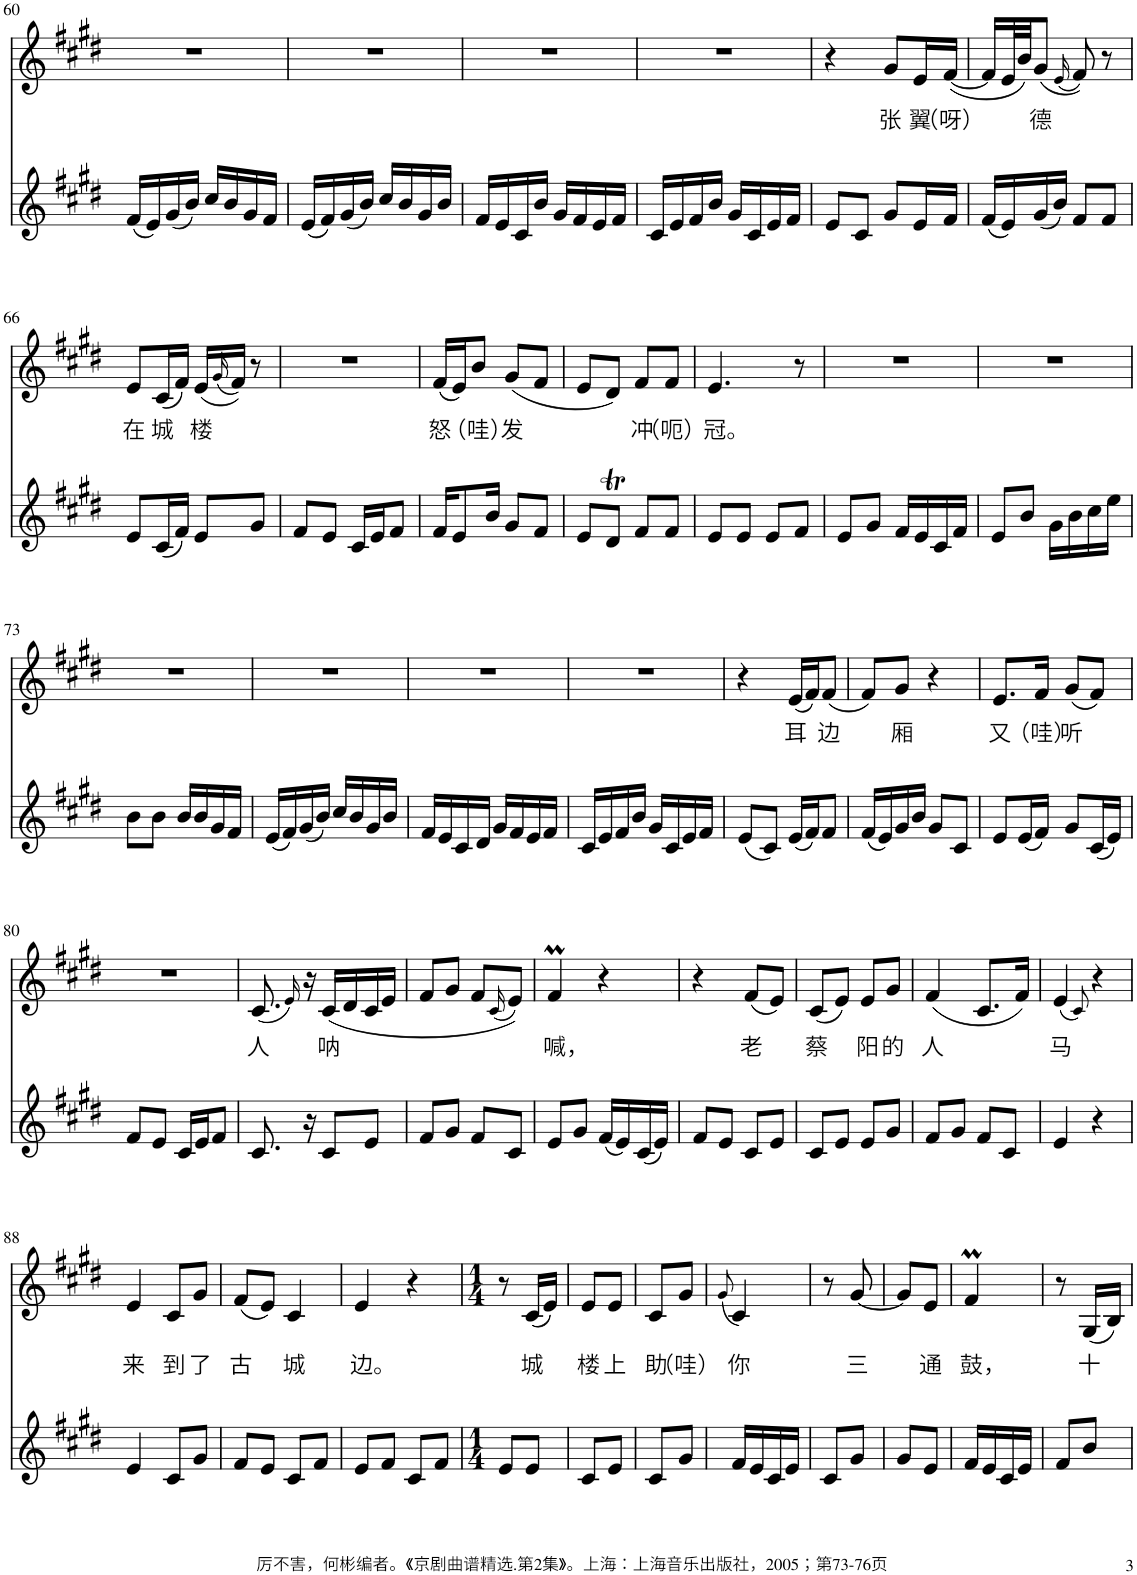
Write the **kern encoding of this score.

**kern	**kern	**text
*part2	*part1	*part1
*staff2	*staff1	*staff1
*I"Piano	*I"Piano	*
*I'Pno	*I'Pno	*
!!LO:PB:g=z
*clefG2	*clefG2	*
*k[f#c#g#d#]	*k[f#c#g#d#]	*
*M2/4	*M2/4	*
=60	=60	=60
(16f#/LL	2r	.
16e/)	.	.
(16g#/	.	.
16b/JJ)	.	.
16cc#/LL	.	.
16b/	.	.
16g#/	.	.
16f#/JJ	.	.
=61	=61	=61
(16e/LL	2r	.
16f#/)	.	.
(16g#/	.	.
16b/JJ)	.	.
16cc#/LL	.	.
16b/	.	.
16g#/	.	.
16b/JJ	.	.
=62	=62	=62
16f#/LL	2r	.
16e/	.	.
16c#/	.	.
16b/JJ	.	.
16g#/LL	.	.
16f#/	.	.
16e/	.	.
16f#/JJ	.	.
=63	=63	=63
16c#/LL	2r	.
16e/	.	.
16f#/	.	.
16b/JJ	.	.
16g#/LL	.	.
16c#/	.	.
16e/	.	.
16f#/JJ	.	.
=64	=64	=64
8e/L	4r	.
8c#/J	.	.
!	!	!LO:LY:b
8g#/L	8g#/L	张
!	!	!LO:LY:b
16e/L	16e/L	翼
!	!	!LO:LY:b
16f#/JJ	([16f#/JJ	（呀）
=65	=65	=65
(16f#/LL	16f#/LL]	.
16e/)	32e/L	.
.	32b/JJ)	.
!	!	!LO:LY:b
(16g#/	(8g#/J	德
16b/JJ)	.	.
.	(16qe/	.
8f#/L	8f#/))	.
8f#/J	8r	.
!!LO:LB:g=z
=66	=66	=66
!	!	!LO:LY:b
8e/L	8e/L	在
!	!	!LO:LY:b
(16c#/L	(16c#/L	城
16f#/JJ)	16f#/JJ)	.
!	!	!LO:LY:b
8e/L	(16e/LL	楼
.	(16qg#/	.
.	16f#/JJ))	.
8g#/J	8r	.
=67	=67	=67
8f#/L	2r	.
8e/J	.	.
16c#/LL	.	.
16e/J	.	.
8f#/J	.	.
=68	=68	=68
!	!	!LO:LY:b
16f#/KL	(16f#/LL	怒
8e/	16e/J)	.
!	!	!LO:LY:b
.	8b/J	（哇）
16b/Jk	.	.
!	!	!LO:LY:b
8g#/L	(8g#/L	发
8f#/J	8f#/J	.
=69	=69	=69
8e/L	8e/L	.
8d#t/J	8d#/J)	.
!	!	!LO:LY:b
8f#/L	8f#/L	冲
!	!	!LO:LY:b
8f#/J	8f#/J	（呃）
=70	=70	=70
!	!	!LO:LY:b
8e/L	4.e/	冠。
8e/J	.	.
8e/L	.	.
8f#/J	8r	.
=71	=71	=71
8e/L	2r	.
8g#/J	.	.
16f#/LL	.	.
16e/	.	.
16c#/	.	.
16f#/JJ	.	.
=72	=72	=72
8e/L	2r	.
8b/J	.	.
16g#\LL	.	.
16b\	.	.
16cc#\	.	.
16ee\JJ	.	.
!!LO:LB:g=z
=73	=73	=73
8b\L	2r	.
8b\J	.	.
16b/LL	.	.
16b/	.	.
16g#/	.	.
16f#/JJ	.	.
=74	=74	=74
(16e/LL	2r	.
16f#/)	.	.
(16g#/	.	.
16b/JJ)	.	.
16cc#/LL	.	.
16b/	.	.
16g#/	.	.
16b/JJ	.	.
=75	=75	=75
16f#/LL	2r	.
16e/	.	.
16c#/	.	.
16d#/JJ	.	.
16g#/LL	.	.
16f#/	.	.
16e/	.	.
16f#/JJ	.	.
=76	=76	=76
16c#/LL	2r	.
16e/	.	.
16f#/	.	.
16b/JJ	.	.
16g#/LL	.	.
16c#/	.	.
16e/	.	.
16f#/JJ	.	.
=77	=77	=77
(8e/L	4r	.
8c#/J)	.	.
!	!	!LO:LY:b
(16e/LL	(16e/LL	耳
16f#/J)	16f#/J)	.
!	!	!LO:LY:b
8f#/J	(8f#/J	边
=78	=78	=78
(16f#/LL	8f#/L)	.
16e/)	.	.
!	!	!LO:LY:b
16g#/	8g#/J	厢
16b/JJ	.	.
8g#/L	4r	.
8c#/J	.	.
=79	=79	=79
!	!	!LO:LY:b
8e/L	8.e/L	又
(16e/L	.	.
!	!	!LO:LY:b
16f#/JJ)	16f#/Jk	（哇）
!	!	!LO:LY:b
8g#/L	(8g#/L	听
(16c#/L	8f#/J)	.
16e/JJ)	.	.
!!LO:LB:g=z
=80	=80	=80
8f#/L	2r	.
8e/J	.	.
16c#/LL	.	.
16e/J	.	.
8f#/J	.	.
=81	=81	=81
!	!	!LO:LY:b
8.c#/	(8.c#/	人
.	16qe/)	.
16r	16r	.
!	!	!LO:LY:b
8c#/L	(16c#/LL	呐
.	16d#/	.
8e/J	16c#/	.
.	16e/JJ	.
=82	=82	=82
8f#/L	8f#/L	.
8g#/J	8g#/J	.
8f#/L	8f#/L	.
.	(16qc#/	.
8c#/J	8e/J))	.
=83	=83	=83
!	!	!LO:LY:b
8e/L	4f#M/	喊，
8g#/J	.	.
(16f#/LL	4r	.
16e/)	.	.
(16c#/	.	.
16e/JJ)	.	.
=84	=84	=84
8f#/L	4r	.
8e/J	.	.
!	!	!LO:LY:b
8c#/L	(8f#/L	老
8e/J	8e/J)	.
=85	=85	=85
!	!	!LO:LY:b
8c#/L	(8c#/L	蔡
8e/J	8e/J)	.
!	!	!LO:LY:b
8e/L	8e/L	阳
!	!	!LO:LY:b
8g#/J	8g#/J	的
=86	=86	=86
!	!	!LO:LY:b
8f#/L	(4f#/	人
8g#/J	.	.
8f#/L	8.c#/L	.
8c#/J	.	.
.	16f#/Jk)	.
=87	=87	=87
!	!	!LO:LY:b
4e/	(4e/	马
.	8qc#/)	.
4r	4r	.
!!LO:LB:g=z
=88	=88	=88
!	!	!LO:LY:b
4e/	4e/	来
!	!	!LO:LY:b
8c#/L	8c#/L	到
!	!	!LO:LY:b
8g#/J	8g#/J	了
=89	=89	=89
!	!	!LO:LY:b
8f#/L	(8f#/L	古
8e/J	8e/J)	.
!	!	!LO:LY:b
8c#/L	4c#/	城
8f#/J	.	.
=90	=90	=90
!	!	!LO:LY:b
8e/L	4e/	边。
8f#/J	.	.
8c#/L	4r	.
8f#/J	.	.
=91	=91	=91
*M1/4	*M1/4	*
8e/L	8r	.
!	!	!LO:LY:b
8e/J	(16c#/LL	城
.	16e/JJ)	.
=92	=92	=92
!	!	!LO:LY:b
8c#/L	8e/L	楼
!	!	!LO:LY:b
8e/J	8e/J	上
=93	=93	=93
!	!	!LO:LY:b
8c#/L	8c#/L	助
!	!	!LO:LY:b
8g#/J	8g#/J	（哇）
=94	=94	=94
.	(8qg#/	.
!	!	!LO:LY:b
16f#/LL	4c#/)	你
16e/	.	.
16c#/	.	.
16e/JJ	.	.
=95	=95	=95
8c#/L	8r	.
!	!	!LO:LY:b
8g#/J	[8g#/	三
=96	=96	=96
8g#/L	8g#/L]	.
!	!	!LO:LY:b
8e/J	8e/J	通
=97	=97	=97
!	!	!LO:LY:b
16f#/LL	4f#M/	鼓，
16e/	.	.
16c#/	.	.
16e/JJ	.	.
=98	=98	=98
8f#/L	8r	.
!	!	!LO:LY:b
8b/J	(16G#/LL	十
.	16B/JJ)	.
=	=	=
*-	*-	*-
